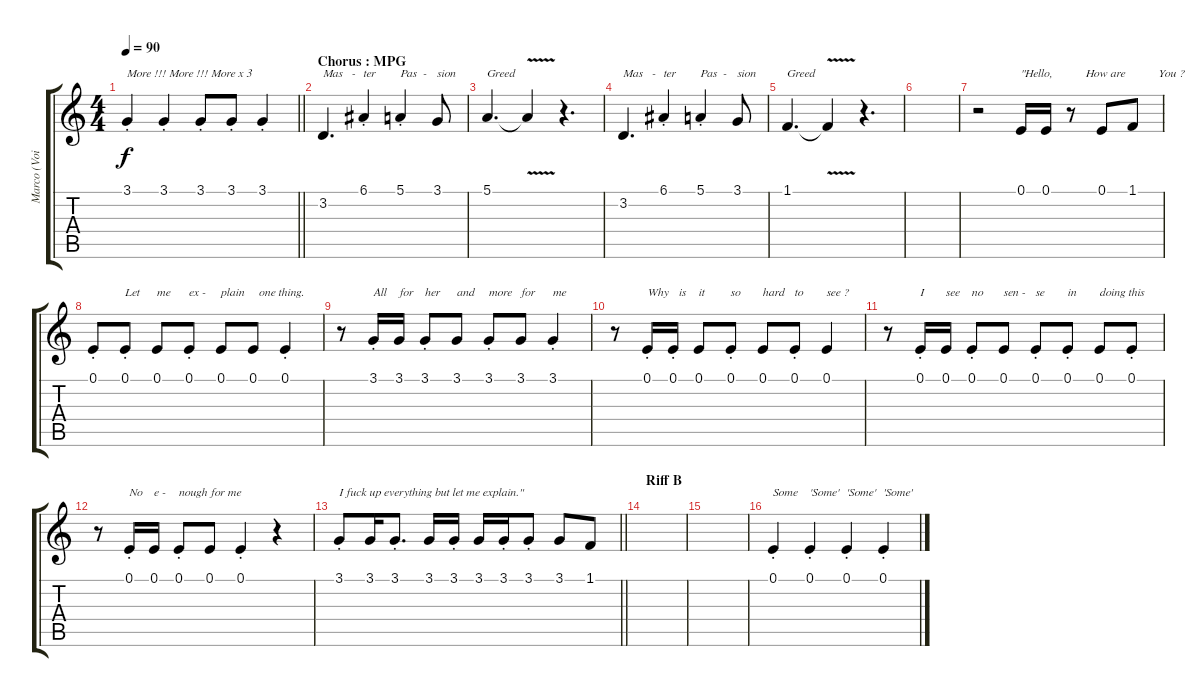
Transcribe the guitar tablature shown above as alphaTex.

\track ("Marco (Voice)" "Marco (Voi") {instrument lead2sawtooth}
\staff {score tabs}
\tuning (E4 B3 G3 D3 A2 E2) {hide}
\ts (4 4)
\tempo 90
\clef g2
\barLineRight lightlight
\ks c
3.1{st}.4{txt "More !!! More !!! More x 3" dy f} 3.1{st}.4 3.1{st}.8 3.1{st}.8 3.1{st}.4 |
\section ("" "Chorus : MPG")
3.2.4{d txt "Mas   - "} 6.1{st}.4{txt "ter"} 5.1{st}.4{txt "Pas  -"} 3.1.8{txt "sion"} |
5.1.4{d txt "Greed"} 5.1{v t}.4 r.4{d} |
3.2.4{d txt "Mas   - "} 6.1{st}.4{txt "ter"} 5.1{st}.4{txt "Pas  -"} 3.1.8{txt "sion"} |
1.1.4{d txt "Greed"} 1.1{v t}.4 r.4{d} |
|
r.2 0.1.16{txt "\"Hello,           How are           You ?"} 0.1.16 r.8 0.1.8 1.1.8 |
0.1{st}.8 0.1{st}.8{txt "Let"} 0.1.8{txt "me"} 0.1{st}.8{txt "ex -  "} 0.1.8{txt "plain"} 0.1.8{txt "  one thing."} 0.1{st}.4 |
r.8 3.1{st}.16{txt "All"} 3.1.16{txt "for"} 3.1{st}.8{txt "her"} 3.1.8{txt "and "} 3.1{st}.8{txt "more"} 3.1.8{txt "for"} 3.1{st}.4{txt "me"} |
r.8 0.1{st}.16{txt "Why"} 0.1{st}.16{txt "  is"} 0.1.8{txt "it"} 0.1{st}.8{txt "so"} 0.1.8{txt "hard"} 0.1{st}.8{txt "to"} 0.1.4{txt "see ?"} |
r.8 0.1{st}.16{txt "I"} 0.1.16{txt "see"} 0.1{st}.8{txt "no"} 0.1.8{txt "sen -"} 0.1{st}.8{txt "se"} 0.1{st}.8{txt "in"} 0.1.8{txt "doing this"} 0.1{st}.8 |
r.8 0.1{st}.16{txt "No"} 0.1.16{txt "e -"} 0.1{st}.8{txt "nough for me"} 0.1.8 0.1{st}.4 r.4 |
\barLineRight lightlight
3.1{st}.8{txt "I fuck up everything but let me explain.\""} 3.1.16 3.1{st}.8{d} 3.1.16 3.1{st}.16 3.1.16 3.1{st}.16 3.1{st}.8 3.1.8 1.1.8 |
\section ("" "Riff B")
|
|
0.1{st}.4{txt "Some" volume 16} 0.1{st}.4{txt "'Some'" volume 14} 0.1{st}.4{txt "'Some'" volume 12} 0.1{st}.4{txt "'Some'" volume 10}
